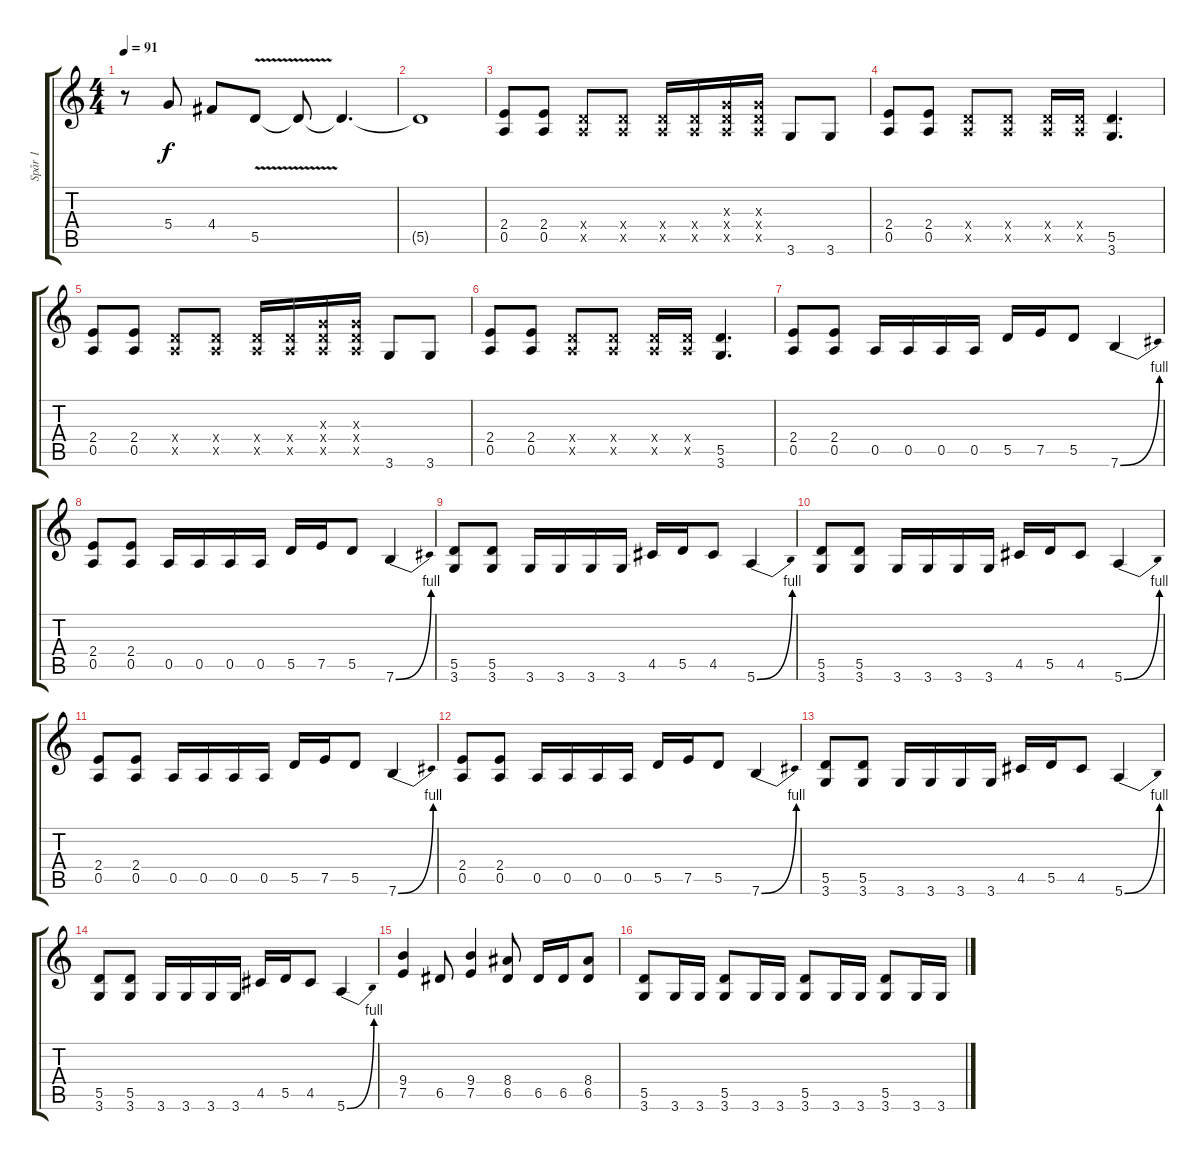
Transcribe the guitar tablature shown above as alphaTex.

\track ("Spår 1" "Spår 1") {instrument electricguitarjazz}
\staff {score tabs}
\tuning (E4 B3 G3 D3 A2 E2) {hide}
\ts (4 4)
\tempo 91
\clef g2
\ks c
r.8{dy f} 5.4.8 4.4.8 5.5{v}.8 5.5{t}.8 5.5{t}.4{d} |
5.5{t}.1 |
(2.4 0.5).8 (2.4 0.5).8 (0.4{x} 0.5{x}).8 (0.4{x} 0.5{x}).8 (0.4{x} 0.5{x}).16 (0.4{x} 0.5{x}).16 (0.3{x} 0.4{x} 0.5{x}).16 (0.3{x} 0.4{x} 0.5{x}).16 3.6.8 3.6.8 |
(2.4 0.5).8 (2.4 0.5).8 (0.4{x} 0.5{x}).8 (0.4{x} 0.5{x}).8 (0.4{x} 0.5{x}).16 (0.4{x} 0.5{x}).16 (5.5 3.6).4{d} |
(2.4 0.5).8 (2.4 0.5).8 (0.4{x} 0.5{x}).8 (0.4{x} 0.5{x}).8 (0.4{x} 0.5{x}).16 (0.4{x} 0.5{x}).16 (0.3{x} 0.4{x} 0.5{x}).16 (0.3{x} 0.4{x} 0.5{x}).16 3.6.8 3.6.8 |
(2.4 0.5).8 (2.4 0.5).8 (0.4{x} 0.5{x}).8 (0.4{x} 0.5{x}).8 (0.4{x} 0.5{x}).16 (0.4{x} 0.5{x}).16 (5.5 3.6).4{d} |
(2.4 0.5).8 (2.4 0.5).8 0.5.16 0.5.16 0.5.16 0.5.16 5.5.16 7.5.16 5.5.8 7.6{be (bend 0 0 60 4)}.4 |
(2.4 0.5).8 (2.4 0.5).8 0.5.16 0.5.16 0.5.16 0.5.16 5.5.16 7.5.16 5.5.8 7.6{be (bend 0 0 60 4)}.4 |
(5.5 3.6).8 (5.5 3.6).8 3.6.16 3.6.16 3.6.16 3.6.16 4.5.16 5.5.16 4.5.8 5.6{be (bend 0 0 60 4)}.4 |
(5.5 3.6).8 (5.5 3.6).8 3.6.16 3.6.16 3.6.16 3.6.16 4.5.16 5.5.16 4.5.8 5.6{be (bend 0 0 60 4)}.4 |
(2.4 0.5).8 (2.4 0.5).8 0.5.16 0.5.16 0.5.16 0.5.16 5.5.16 7.5.16 5.5.8 7.6{be (bend 0 0 60 4)}.4 |
(2.4 0.5).8 (2.4 0.5).8 0.5.16 0.5.16 0.5.16 0.5.16 5.5.16 7.5.16 5.5.8 7.6{be (bend 0 0 60 4)}.4 |
(5.5 3.6).8 (5.5 3.6).8 3.6.16 3.6.16 3.6.16 3.6.16 4.5.16 5.5.16 4.5.8 5.6{be (bend 0 0 60 4)}.4 |
(5.5 3.6).8 (5.5 3.6).8 3.6.16 3.6.16 3.6.16 3.6.16 4.5.16 5.5.16 4.5.8 5.6{be (bend 0 0 60 4)}.4 |
(9.4 7.5).4 6.5.8 (9.4 7.5).4 (8.4 6.5).8 6.5.16 6.5.16 (8.4 6.5).8 |
(5.5 3.6).8 3.6.16 3.6.16 (5.5 3.6).8 3.6.16 3.6.16 (5.5 3.6).8 3.6.16 3.6.16 (5.5 3.6).8 3.6.16 3.6.16
